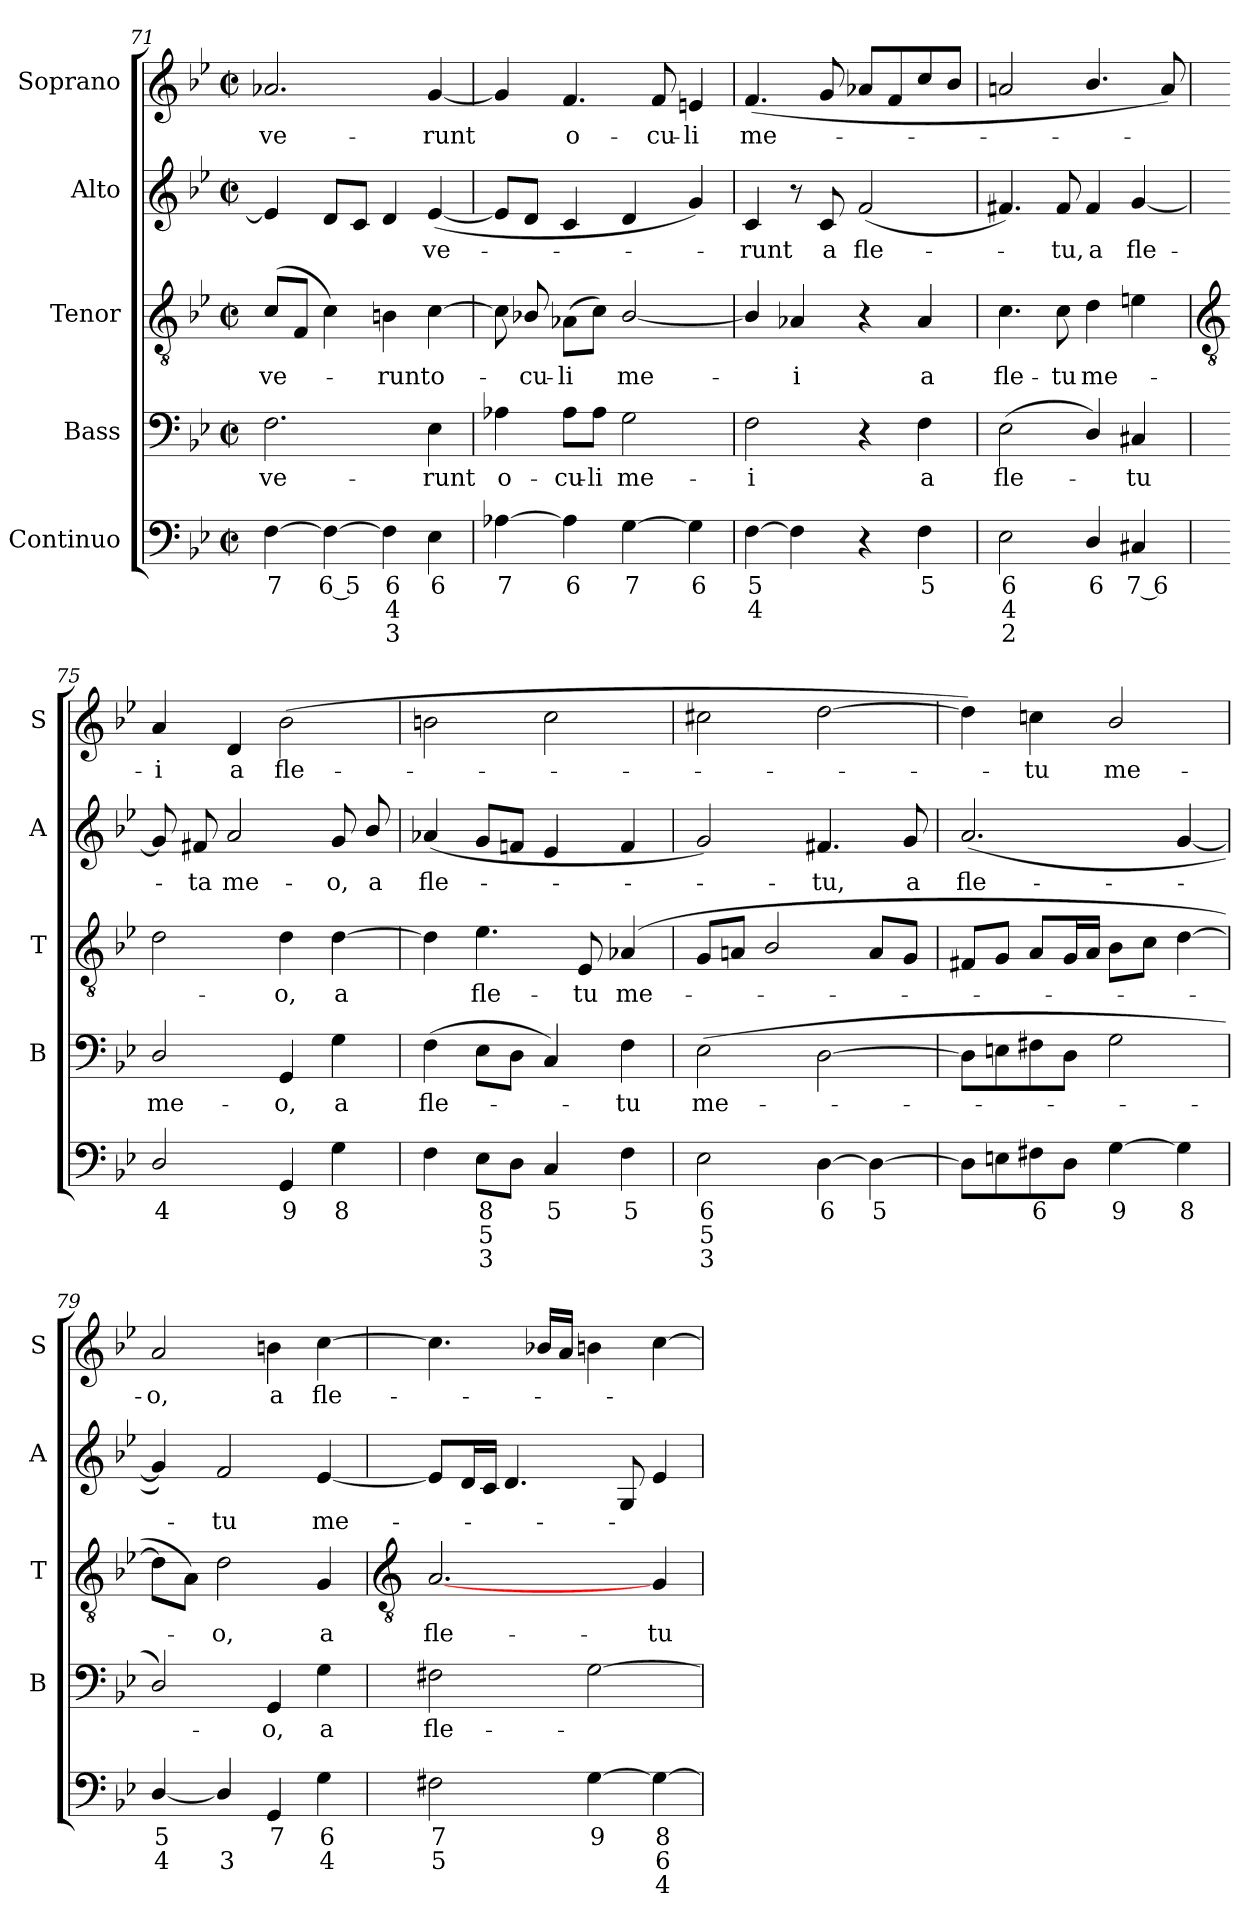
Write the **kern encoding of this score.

**kern	**text	**text	**text	**kern	**text	**kern	**text	**kern	**text	**kern	**text
*part5	*part5	*part5	*part5	*part4	*part4	*part3	*part3	*part2	*part2	*part1	*part1
*staff5	*staff5	*staff5	*staff5	*staff4	*staff4	*staff3	*staff3	*staff2	*staff2	*staff1	*staff1
*I"Continuo	*	*	*	*I"Bass	*	*I"Tenor	*	*I"Alto	*	*I"Soprano	*
*	*	*	*	*I'B	*	*I'T	*	*I'A	*	*I'S	*
*clefF4	*	*	*	*clefF4	*	*clefGv2	*	*clefG2	*	*clefG2	*
*k[b-e-]	*	*	*	*k[b-e-]	*	*k[b-e-]	*	*k[b-e-]	*	*k[b-e-]	*
*B-:	*	*	*	*B-:	*	*B-:	*	*B-:	*	*B-:	*
*M2/2	*	*	*	*M2/2	*	*M2/2	*	*M2/2	*	*M2/2	*
*met(c|)	*	*	*	*met(c|)	*	*met(c|)	*	*met(c|)	*	*met(c|)	*
=71	=71	=71	=71	=71	=71	=71	=71	=71	=71	=71	=71
!	!LO:LY:b	!	!	!	!LO:LY:b	!	!LO:LY:b	!	!	!	!LO:LY:b
[4F	7	.	.	2.F	-ve-	(<8cL	-ve-	4e-]	.	2.a-X	-ve-
.	.	.	.	.	.	8FJ	.	.	.	.	.
!	!LO:LY:b	!	!	!	!	!	!	!	!	!	!
4F_	6 5	.	.	.	.	4c)	.	8dL	.	.	.
.	.	.	.	.	.	.	.	8cJ	.	.	.
!	!LO:LY:b	!LO:LY:b	!LO:LY:b	!	!	!	!LO:LY:b	!	!	!	!
4F]	6	4	3	.	.	4Bn	runt	4d	.	.	.
!	!LO:LY:b	!	!	!	!LO:LY:b	!	!LO:LY:b	!	!LO:LY:b	!	!LO:LY:b
4E-	6	.	.	4E-	-runt	[4c	o-	(<[4e-	ve-	[4g	-runt
=72	=72	=72	=72	=72	=72	=72	=72	=72	=72	=72	=72
!	!LO:LY:b	!	!	!	!LO:LY:b	!	!	!	!	!	!
[4A-X	7	.	.	4A-X	o-	8c]	.	8e-L]	.	4g]	.
!	!	!	!	!	!	!	!LO:LY:b	!	!	!	!
.	.	.	.	.	.	8B-X/	cu-	8dJ	.	.	.
!	!LO:LY:b	!	!	!	!LO:LY:b	!	!LO:LY:b	!	!	!	!LO:LY:b
4A-]	6	.	.	8A-L	-cu-	(>8A-XL	-li	4c	.	4.f	o-
!	!	!	!	!	!LO:LY:b	!	!	!	!	!	!
.	.	.	.	8A-J	-li	8cJ)	.	.	.	.	.
!	!LO:LY:b	!	!	!	!LO:LY:b	!	!LO:LY:b	!	!	!	!
[4G	7	.	.	2G	me-	[2B-/	me-	4d	.	.	.
!	!	!	!	!	!	!	!	!	!	!	!LO:LY:b
.	.	.	.	.	.	.	.	.	.	8f	-cu-
!	!LO:LY:b	!	!	!	!	!	!	!	!	!	!LO:LY:b
4G]	6	.	.	.	.	.	.	4g)	.	4en	-li
=73	=73	=73	=73	=73	=73	=73	=73	=73	=73	=73	=73
!	!LO:LY:b	!LO:LY:b	!	!	!LO:LY:b	!	!	!	!LO:LY:b	!	!LO:LY:b
[4F	5	4	.	2F	-i	4B-/]	.	4c	runt	(<4.f	me-
!	!	!	!	!	!	!	!LO:LY:b	!	!	!	!
4F]	.	.	.	.	.	4A-X	i	8r	.	.	.
!	!	!	!	!	!	!	!	!	!LO:LY:b	!	!
.	.	.	.	.	.	.	.	8c	a	8g	.
!	!	!	!	!	!	!	!	!	!LO:LY:b	!	!
4r	.	.	.	4r	.	4r	.	(<2f	fle-	8a-XL	.
.	.	.	.	.	.	.	.	.	.	8f	.
!	!LO:LY:b	!	!	!	!LO:LY:b	!	!LO:LY:b	!	!	!	!
4F	5	.	.	4F	a	4A-	a	.	.	8cc	.
.	.	.	.	.	.	.	.	.	.	8b-J	.
=74	=74	=74	=74	=74	=74	=74	=74	=74	=74	=74	=74
!	!LO:LY:b	!LO:LY:b	!LO:LY:b	!	!LO:LY:b	!	!LO:LY:b	!	!	!	!
2E-	6	4	2	(<2E-	fle-	4.c	fle-	4.f#X)	.	2an	.
!	!	!	!	!	!	!	!LO:LY:b	!	!LO:LY:b	!	!
.	.	.	.	.	.	8c	-tu	8f#	tu,	.	.
!	!LO:LY:b	!	!	!	!	!	!LO:LY:b	!	!LO:LY:b	!	!
4D/	6	.	.	4D/)	.	4d	me-	4f#	a	4.b-/	.
!	!LO:LY:b	!	!	!	!LO:LY:b	!	!	!	!LO:LY:b	!	!
4C#X	7 6	.	.	4C#X	tu	4en	.	[4g	fle-	.	.
.	.	.	.	.	.	.	.	.	.	8a)	.
!!LO:LB:g=z
=75	=75	=75	=75	=75	=75	=75	=75	=75	=75	=75	=75
*	*	*	*	*	*	*clefGv2	*	*	*	*	*
!	!LO:LY:b	!	!	!	!LO:LY:b	!	!	!	!	!	!LO:LY:b
2D/	4	.	.	2D/	me-	2d	.	8g]	.	4a	i
!	!	!	!	!	!	!	!	!	!LO:LY:b	!	!
.	.	.	.	.	.	.	.	8f#X	ta	.	.
!	!	!	!	!	!	!	!	!	!LO:LY:b	!	!LO:LY:b
.	.	.	.	.	.	.	.	2a	me-	4d	a
!	!LO:LY:b	!	!	!	!LO:LY:b	!	!LO:LY:b	!	!	!	!LO:LY:b
4GG	9	.	.	4GG	-o,	4d	o,	.	.	(>2b-	fle-
!	!LO:LY:b	!	!	!	!LO:LY:b	!	!LO:LY:b	!	!LO:LY:b	!	!
4G	8	.	.	4G	a	[4d	a	8g	-o,	.	.
!	!	!	!	!	!	!	!	!	!LO:LY:b	!	!
.	.	.	.	.	.	.	.	8b-/	a	.	.
=76	=76	=76	=76	=76	=76	=76	=76	=76	=76	=76	=76
!	!	!	!	!	!LO:LY:b	!	!	!	!LO:LY:b	!	!
4F	.	.	.	(>4F	fle-	4d]	.	(<4a-X	fle-	2bn	.
!	!LO:LY:b	!LO:LY:b	!LO:LY:b	!	!	!	!LO:LY:b	!	!	!	!
8E-L	8	5	3	8E-L	.	4.e-	fle-	8gL	.	.	.
8DJ	.	.	.	8DJ	.	.	.	8fnJ	.	.	.
!	!LO:LY:b	!	!	!	!	!	!	!	!	!	!
4C	5	.	.	4C)	.	.	.	4e-	.	2cc	.
!	!	!	!	!	!	!	!LO:LY:b	!	!	!	!
.	.	.	.	.	.	8E-	-tu	.	.	.	.
!	!LO:LY:b	!	!	!	!LO:LY:b	!	!LO:LY:b	!	!	!	!
4F	5	.	.	4F	tu	(>4A-X	me-	4f	.	.	.
=77	=77	=77	=77	=77	=77	=77	=77	=77	=77	=77	=77
!	!LO:LY:b	!LO:LY:b	!LO:LY:b	!	!LO:LY:b	!	!	!	!	!	!
2E-	6	5	3	(>2E-	me-	8GL	.	2g)	.	2cc#X	.
.	.	.	.	.	.	8AnJ	.	.	.	.	.
.	.	.	.	.	.	2B-/	.	.	.	.	.
!	!LO:LY:b	!	!	!	!	!	!	!	!LO:LY:b	!	!
[4D	6	.	.	[2D	.	.	.	4.f#X	tu,	[2dd	.
!	!LO:LY:b	!	!	!	!	!	!	!	!	!	!
4D_	5	.	.	.	.	8AL	.	.	.	.	.
!	!	!	!	!	!	!	!	!	!LO:LY:b	!	!
.	.	.	.	.	.	8GJ	.	8g	a	.	.
=78	=78	=78	=78	=78	=78	=78	=78	=78	=78	=78	=78
!	!	!	!	!	!	!	!	!	!LO:LY:b	!	!
8DL]	.	.	.	8DL]	.	8F#XL	.	(<2.a	fle-	4dd])	.
8En	.	.	.	8En	.	8GJ	.	.	.	.	.
!	!LO:LY:b	!	!	!	!	!	!	!	!	!	!LO:LY:b
8F#X	6	.	.	8F#X	.	8AL	.	.	.	4ccn	tu
8DJ	.	.	.	8DJ	.	16GL	.	.	.	.	.
.	.	.	.	.	.	16AJJ	.	.	.	.	.
!	!LO:LY:b	!	!	!	!	!	!	!	!	!	!LO:LY:b
[4G	9	.	.	2G	.	8B-L	.	.	.	2b-/	me-
.	.	.	.	.	.	8cJ	.	.	.	.	.
!	!LO:LY:b	!	!	!	!	!	!	!	!	!	!
4G]	8	.	.	.	.	[4d	.	[4g	.	.	.
=79	=79	=79	=79	=79	=79	=79	=79	=79	=79	=79	=79
!	!LO:LY:b	!LO:LY:b	!	!	!	!	!	!	!	!	!LO:LY:b
[4D/	5	4	.	2D/)	.	8dL]	.	4g])	.	2a	-o,
.	.	.	.	.	.	8AJ)	.	.	.	.	.
!	!	!LO:LY:b	!	!	!	!	!LO:LY:b	!	!LO:LY:b	!	!
4D/]	.	3	.	.	.	2d	o,	2f	tu	.	.
!	!LO:LY:b	!	!	!	!LO:LY:b	!	!	!	!	!	!LO:LY:b
4GG	7	.	.	4GG	o,	.	.	.	.	4bn	a
!	!LO:LY:b	!LO:LY:b	!	!	!LO:LY:b	!	!LO:LY:b	!	!LO:LY:b	!	!LO:LY:b
4G	6	4	.	4G	a	4G	a	[4e-	me-	[4cc	fle-
!!LO:LB:g=z
=80	=80	=80	=80	=80	=80	=80	=80	=80	=80	=80	=80
*	*	*	*	*	*	*clefGv2	*	*	*	*	*
!	!LO:LY:b	!LO:LY:b	!	!	!LO:LY:b	!	!LO:LY:b	!	!	!	!
2F#X	7	5	.	2F#X	fle-	[2.A	fle-	8e-L]	.	4.cc]	.
.	.	.	.	.	.	.	.	16dL	.	.	.
.	.	.	.	.	.	.	.	16cJJ	.	.	.
.	.	.	.	.	.	.	.	4.d	.	.	.
.	.	.	.	.	.	.	.	.	.	16b-XLL	.
.	.	.	.	.	.	.	.	.	.	16aJJ	.
!	!LO:LY:b	!	!	!	!	!	!	!	!	!	!
[4G	9	.	.	[2G	.	.	.	.	.	4bn	.
.	.	.	.	.	.	.	.	8G	.	.	.
!	!LO:LY:b	!LO:LY:b	!LO:LY:b	!	!	!	!LO:LY:b	!	!	!	!
4G_	8	6	4	.	.	4G	-tu	4e-	.	[4cc	.
=	=	=	=	=	=	=	=	=	=	=	=
*-	*-	*-	*-	*-	*-	*-	*-	*-	*-	*-	*-
